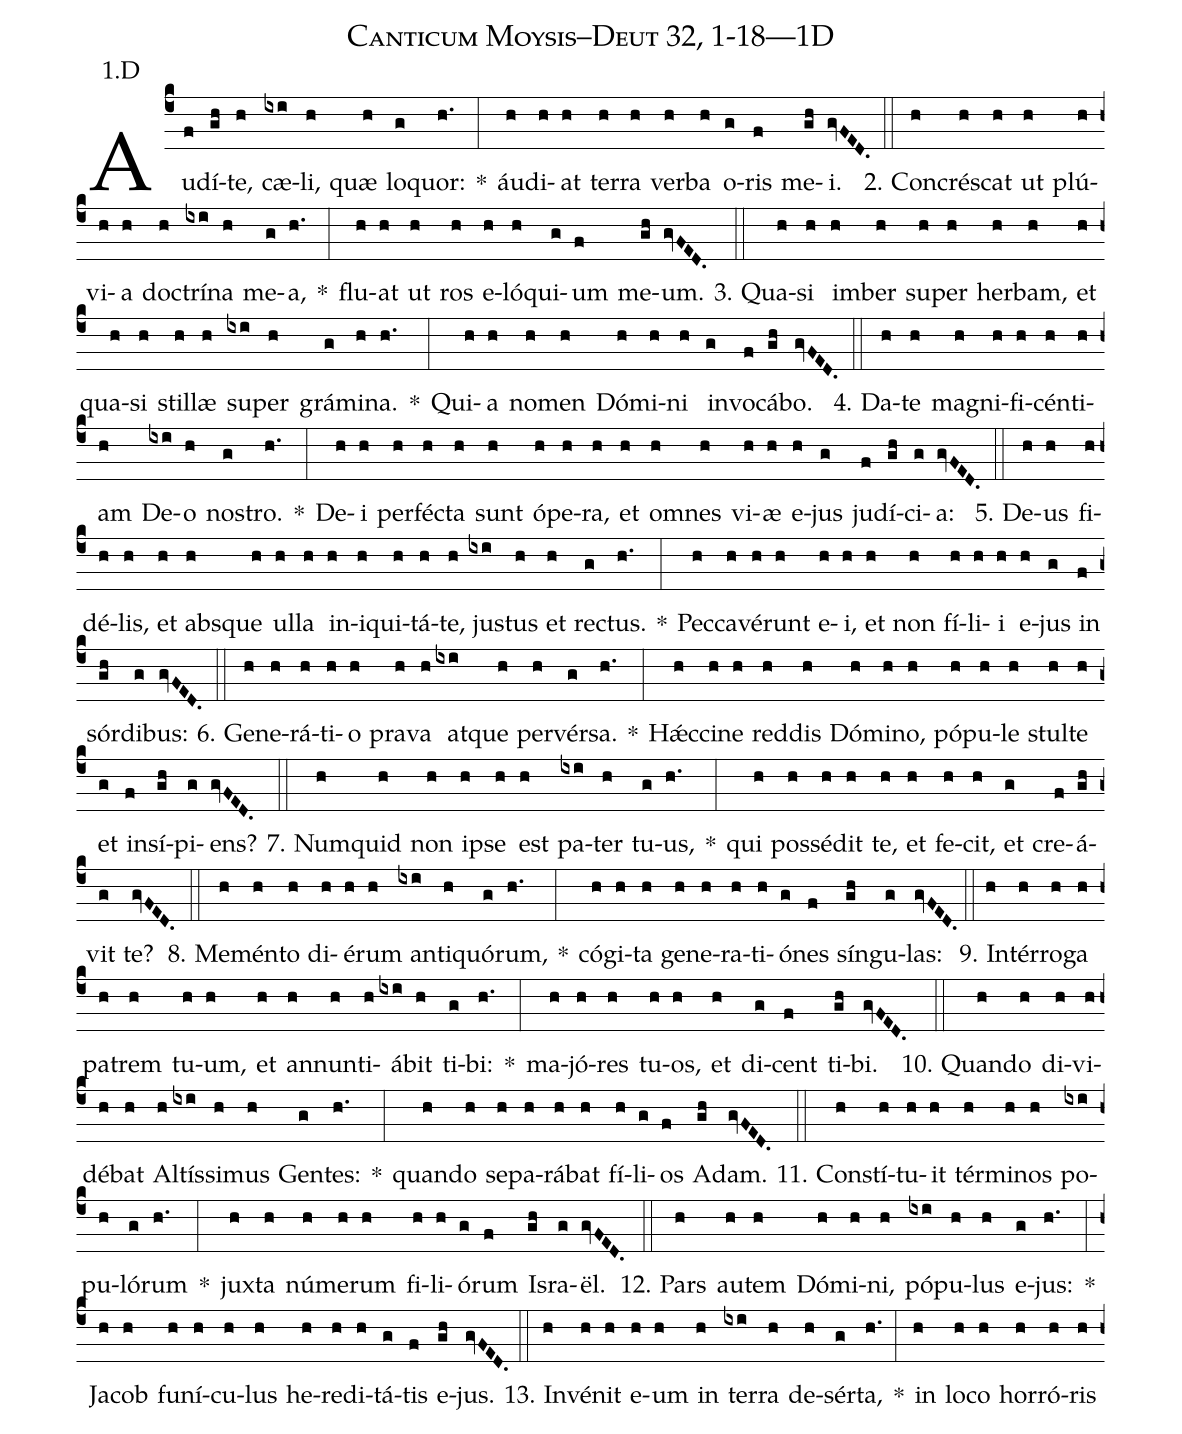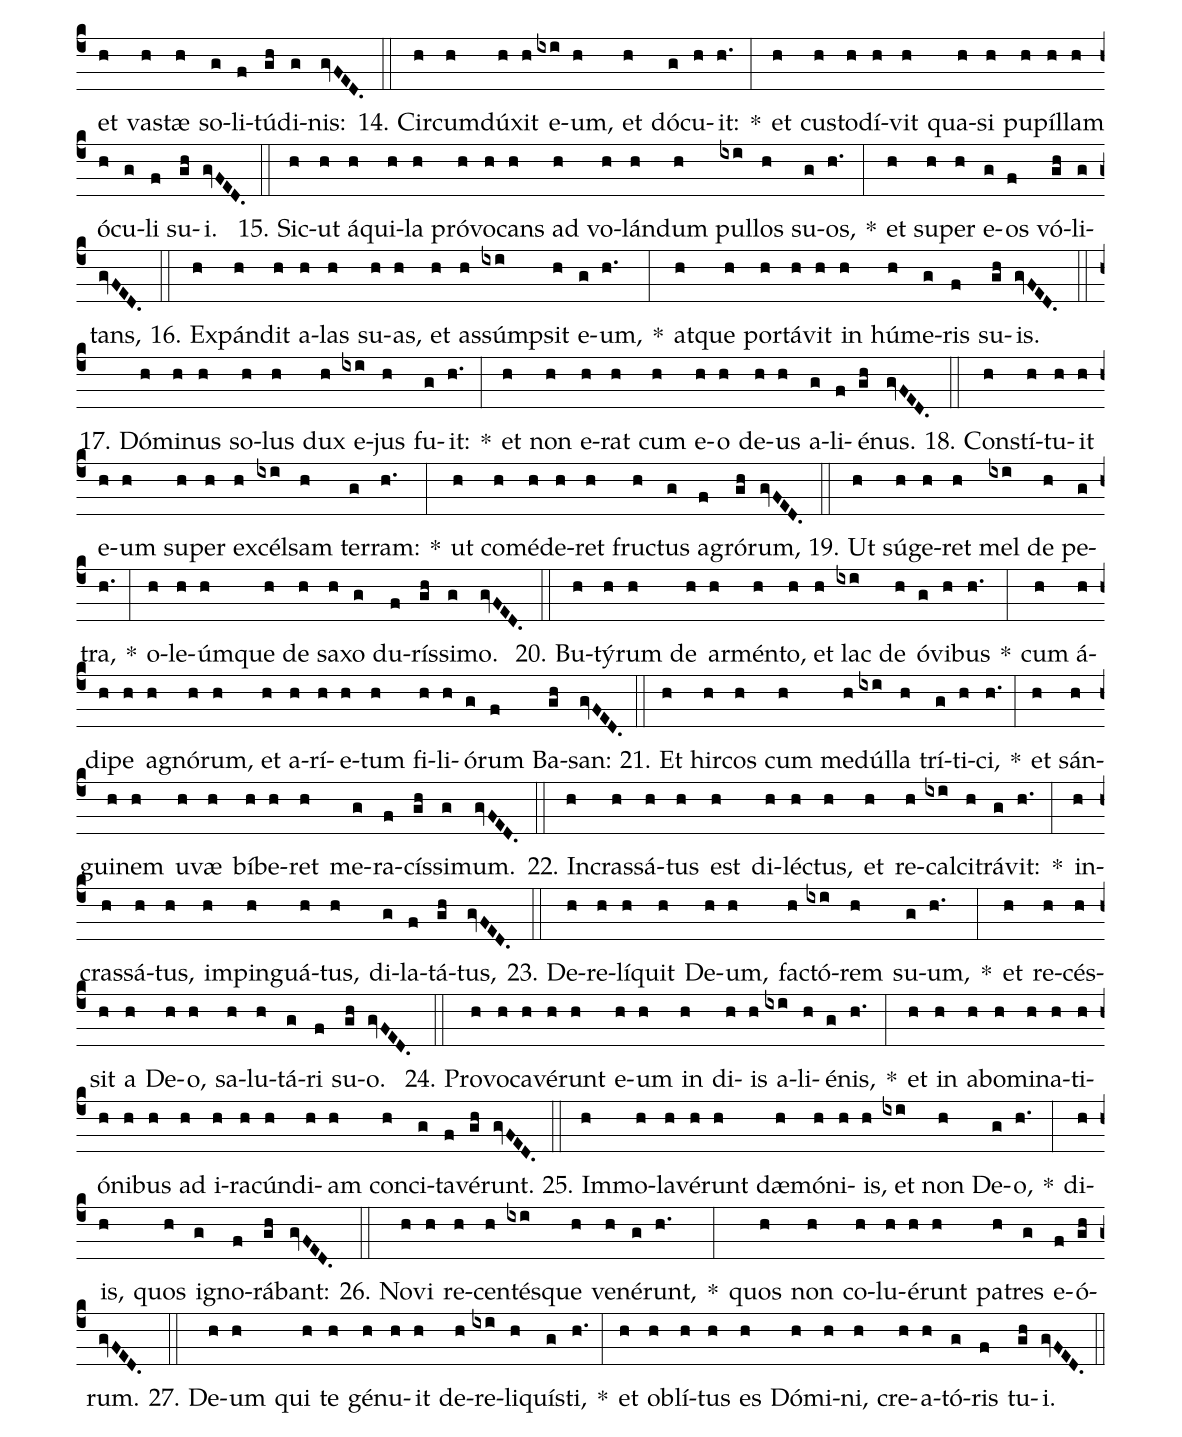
name: Canticum Moysis--Deut 32, 1-18---1D;
annotation: 1.D;
%%
(c4)Au(f)dí(gh)te,(h) cæ(ixi)li,(h) quæ(h) lo(g)quor:(h.) *(:) áu(h)di(h)at(h) ter(h)ra(h) ver(h)ba(h) o(g)ris(f) me(gh)i.(gvFED.) (::)
2. Con(h)crés(h)cat(h) ut(h) plú(h)vi(h)a(h) doc(h)trí(ixi)na(h) me(g)a,(h.) *(:) flu(h)at(h) ut(h) ros(h) e(h)ló(h)qui(g)um(f) me(gh)um.(gvFED.) (::)
3. Qua(h)si(h) im(h)ber(h) su(h)per(h) her(h)bam,(h) et(h) qua(h)si(h) stil(h)læ(h) su(ixi)per(h) grá(g)mi(h)na.(h.) *(:) Qui(h)a(h) no(h)men(h) Dó(h)mi(h)ni(h) in(g)vo(f)cá(gh)bo.(gvFED.) (::)
4. Da(h)te(h) ma(h)gni(h)fi(h)cén(h)ti(h)am(h) De(ixi)o(h) nos(g)tro.(h.) *(:) De(h)i(h) per(h)féc(h)ta(h) sunt(h) ó(h)pe(h)ra,(h) et(h) om(h)nes(h) vi(h)æ(h) e(h)jus(g) ju(f)dí(gh)ci(g)a:(gvFED.) (::)
5. De(h)us(h) fi(h)dé(h)lis,(h) et(h) abs(h)que(h) ul(h)la(h) in(h)i(h)qui(h)tá(h)te,(h) jus(ixi)tus(h) et(h) rec(g)tus.(h.) *(:) Pec(h)ca(h)vé(h)runt(h) e(h)i,(h) et(h) non(h) fí(h)li(h)i(h) e(h)jus(g) in(f) sór(gh)di(g)bus:(gvFED.) (::)
6. Ge(h)ne(h)rá(h)ti(h)o(h) pra(h)va(h) at(ixi)que(h) per(h)vér(g)sa.(h.) *(:) Hǽc(h)ci(h)ne(h) red(h)dis(h) Dó(h)mi(h)no,(h) pó(h)pu(h)le(h) stul(h)te(h) et(g) in(f)sí(gh)pi(g)ens?(gvFED.) (::)
7. Num(h)quid(h) non(h) ip(h)se(h) est(h) pa(ixi)ter(h) tu(g)us,(h.) *(:) qui(h) pos(h)sé(h)dit(h) te,(h) et(h) fe(h)cit,(h) et(g) cre(f)á(gh)vit(g) te?(gvFED.) (::)
8. Me(h)mén(h)to(h) di(h)é(h)rum(h) an(ixi)ti(h)quó(g)rum,(h.) *(:) có(h)gi(h)ta(h) ge(h)ne(h)ra(h)ti(h)ó(g)nes(f) sín(gh)gu(g)las:(gvFED.) (::)
9. In(h)tér(h)ro(h)ga(h) pa(h)trem(h) tu(h)um,(h) et(h) an(h)nun(h)ti(h)á(ixi)bit(h) ti(g)bi:(h.) *(:) ma(h)jó(h)res(h) tu(h)os,(h) et(h) di(g)cent(f) ti(gh)bi.(gvFED.) (::)
10. Quan(h)do(h) di(h)vi(h)dé(h)bat(h) Al(h)tís(ixi)si(h)mus(h) Gen(g)tes:(h.) *(:) quan(h)do(h) se(h)pa(h)rá(h)bat(h) fí(h)li(g)os(f) A(gh)dam.(gvFED.) (::)
11. Con(h)stí(h)tu(h)it(h) tér(h)mi(h)nos(h) po(ixi)pu(h)ló(g)rum(h.) *(:) jux(h)ta(h) nú(h)me(h)rum(h) fi(h)li(h)ó(g)rum(f) Is(gh)ra(g)ël.(gvFED.) (::)
12. Pars(h) au(h)tem(h) Dó(h)mi(h)ni,(h) pó(ixi)pu(h)lus(h) e(g)jus:(h.) *(:) Ja(h)cob(h) fu(h)ní(h)cu(h)lus(h) he(h)re(h)di(h)tá(g)tis(f) e(gh)jus.(gvFED.) (::)
13. In(h)vé(h)nit(h) e(h)um(h) in(h) ter(ixi)ra(h) de(h)sér(g)ta,(h.) *(:) in(h) lo(h)co(h) hor(h)ró(h)ris(h) et(h) vas(h)tæ(h) so(g)li(f)tú(gh)di(g)nis:(gvFED.) (::)
14. Cir(h)cum(h)dú(h)xit(h) e(ixi)um,(h) et(h) dó(g)cu(h)it:(h.) *(:) et(h) cus(h)to(h)dí(h)vit(h) qua(h)si(h) pu(h)píl(h)lam(h) ó(h)cu(g)li(f) su(gh)i.(gvFED.) (::)
15. Sic(h)ut(h) á(h)qui(h)la(h) pró(h)vo(h)cans(h) ad(h) vo(h)lán(h)dum(h) pul(ixi)los(h) su(g)os,(h.) *(:) et(h) su(h)per(h) e(g)os(f) vó(gh)li(g)tans,(gvFED.) (::)
16. Ex(h)pán(h)dit(h) a(h)las(h) su(h)as,(h) et(h) as(h)súmp(ixi)sit(h) e(g)um,(h.) *(:) at(h)que(h) por(h)tá(h)vit(h) in(h) hú(h)me(g)ris(f) su(gh)is.(gvFED.) (::)
17. Dó(h)mi(h)nus(h) so(h)lus(h) dux(h) e(ixi)jus(h) fu(g)it:(h.) *(:) et(h) non(h) e(h)rat(h) cum(h) e(h)o(h) de(h)us(h) a(g)li(f)é(gh)nus.(gvFED.) (::)
18. Con(h)stí(h)tu(h)it(h) e(h)um(h) su(h)per(h) ex(h)cél(ixi)sam(h) ter(g)ram:(h.) *(:) ut(h) com(h)é(h)de(h)ret(h) fruc(h)tus(g) a(f)gró(gh)rum,(gvFED.) (::)
19. Ut(h) sú(h)ge(h)ret(h) mel(ixi) de(h) pe(g)tra,(h.) *(:) o(h)le(h)úm(h)que(h) de(h) sa(h)xo(g) du(f)rís(gh)si(g)mo.(gvFED.) (::)
20. Bu(h)tý(h)rum(h) de(h) ar(h)mén(h)to,(h) et(h) lac(ixi) de(h) ó(g)vi(h)bus(h.) *(:) cum(h) á(h)di(h)pe(h) a(h)gnó(h)rum,(h) et(h) a(h)rí(h)e(h)tum(h) fi(h)li(h)ó(g)rum(f) Ba(gh)san:(gvFED.) (::)
21. Et(h) hir(h)cos(h) cum(h) me(h)dúl(ixi)la(h) trí(g)ti(h)ci,(h.) *(:) et(h) sán(h)gui(h)nem(h) u(h)væ(h) bí(h)be(h)ret(h) me(g)ra(f)cís(gh)si(g)mum.(gvFED.) (::)
22. In(h)cras(h)sá(h)tus(h) est(h) di(h)léc(h)tus,(h) et(h) re(h)cal(ixi)ci(h)trá(g)vit:(h.) *(:) in(h)cras(h)sá(h)tus,(h) im(h)pin(h)guá(h)tus,(h) di(g)la(f)tá(gh)tus,(gvFED.) (::)
23. De(h)re(h)lí(h)quit(h) De(h)um,(h) fac(h)tó(ixi)rem(h) su(g)um,(h.) *(:) et(h) re(h)cés(h)sit(h) a(h) De(h)o,(h) sa(h)lu(h)tá(g)ri(f) su(gh)o.(gvFED.) (::)
24. Pro(h)vo(h)ca(h)vé(h)runt(h) e(h)um(h) in(h) di(h)is(h) a(ixi)li(h)é(g)nis,(h.) *(:) et(h) in(h) ab(h)o(h)mi(h)na(h)ti(h)ó(h)ni(h)bus(h) ad(h) i(h)ra(h)cún(h)di(h)am(h) con(h)ci(g)ta(f)vé(gh)runt.(gvFED.) (::)
25. Im(h)mo(h)la(h)vé(h)runt(h) dæ(h)mó(h)ni(h)is,(h) et(ixi) non(h) De(g)o,(h.) *(:) di(h)is,(h) quos(h) i(g)gno(f)rá(gh)bant:(gvFED.) (::)
26. No(h)vi(h) re(h)cen(h)tés(ixi)que(h) ve(h)né(g)runt,(h.) *(:) quos(h) non(h) co(h)lu(h)é(h)runt(h) pa(h)tres(g) e(f)ó(gh)rum.(gvFED.) (::)
27. De(h)um(h) qui(h) te(h) gé(h)nu(h)it(h) de(h)re(ixi)li(h)quís(g)ti,(h.) *(:) et(h) ob(h)lí(h)tus(h) es(h) Dó(h)mi(h)ni,(h) cre(h)a(h)tó(g)ris(f) tu(gh)i.(gvFED.) (::)
